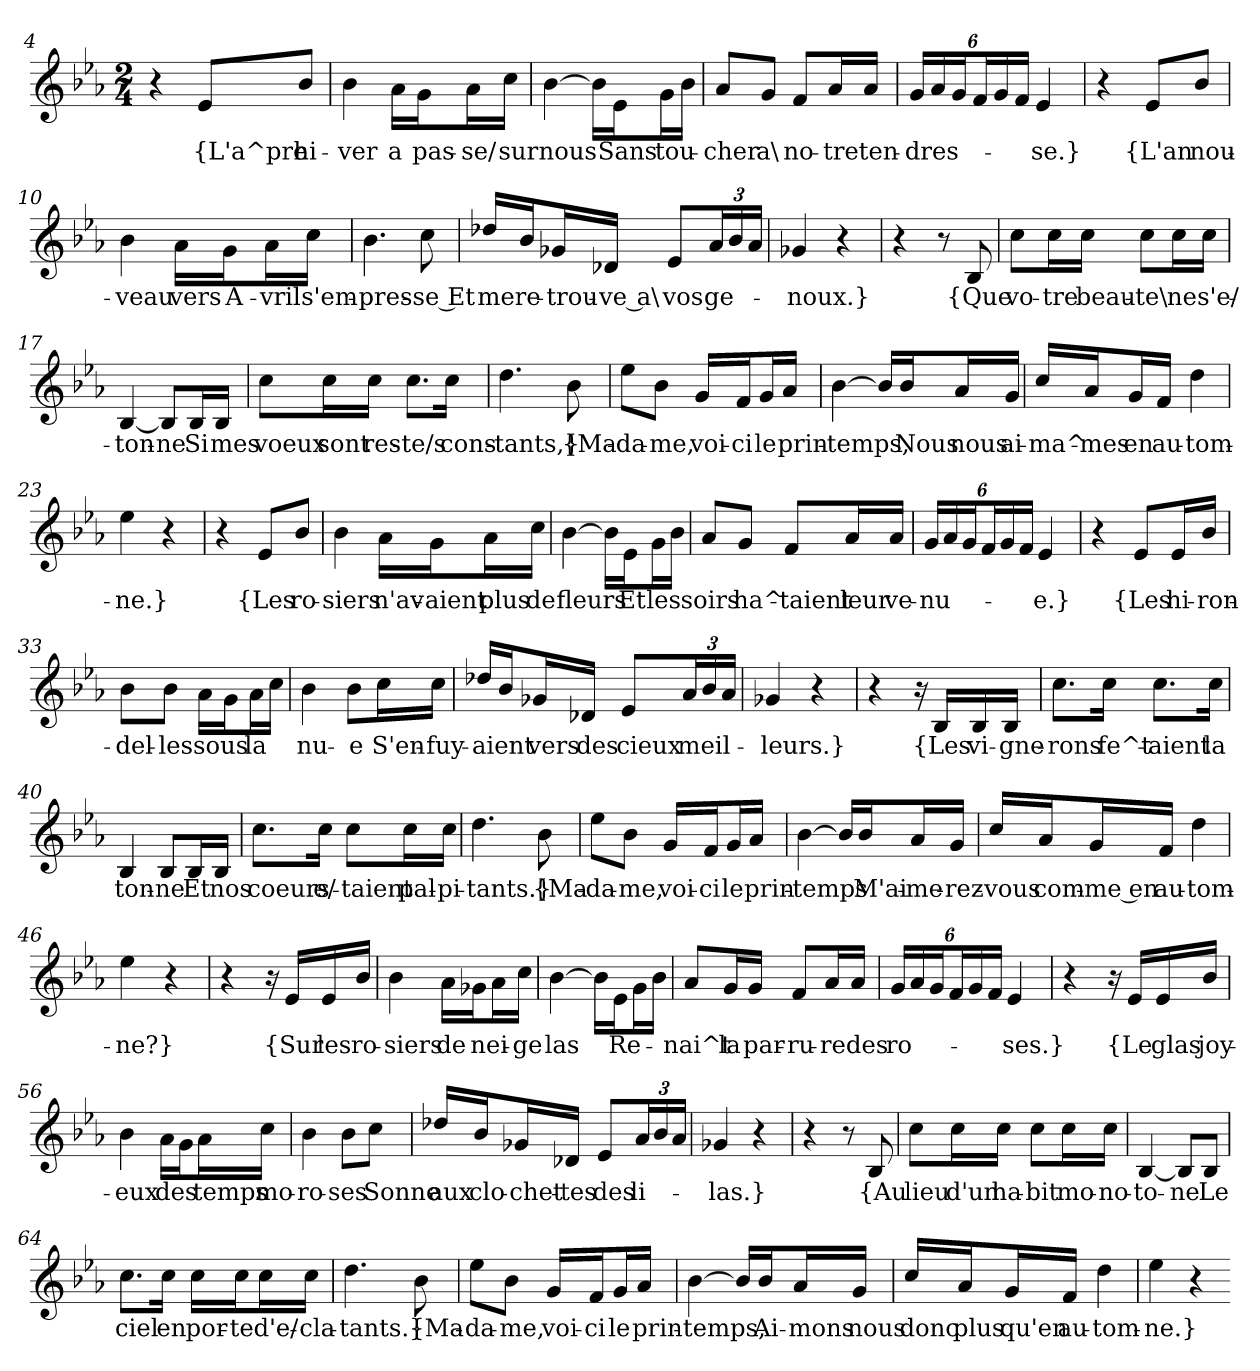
**kern	**text
*part1	*part1
*staff1	*staff1
*clefG2	*
*k[b-e-a-]	*
*M2/4	*
=4	=4
4r	.
8e-/L	{L'a^pre
8b-/J	hi-
=5	=5
4b-	-ver
16a-\LL	a
16g\J	pas-
16a-\L	-se/
16cc\JJ	sur
=6	=6
[4b-	nous
16b-\LL]	.
16e-\J	Sans
16g\L	tou-
16b-\JJ	.
=7	=7
8a-/L	-cher
8g/J	a\
8f/L	no-
16a-/L	-tre
16a-/JJ	ten-
=8	=8
24g/LL	-dres-
24a-/	.
24g/J	.
24f/L	.
24g/	.
24f/JJ	.
4e-	-se.}
=9	=9
4r	.
8e-/L	{L'an
8b-/J	nou-
=10	=10
4b-	-veau
16a-\LL	vers
16g\J	A-
16a-\L	-vril
16cc\JJ	s'em-
=11	=11
4.b-	-pres-
8cc	-se Et
=12	=12
16dd-X/LL	me
16b-/J	re-
16g-X/L	-trou-
16d-X/JJ	-ve a\
8e-/L	vos
24a-/L	ge-
24b-/	.
24a-/JJ	.
=13	=13
4g-X	-noux.}
4r	.
=15	=15
4r	.
8r	.
8B-	{Que
=16	=16
8cc\L	vo-
16cc\L	-tre
16cc\JJ	beau-
8cc\L	-te\
16cc\L	ne
16cc\JJ	s'e/-
=17	=17
[4B-	-ton-
8B-/L]	-ne
16B-/L	Si
16B-/JJ	mes
=18	=18
8cc\L	voeux
16cc\L	sont
16cc\JJ	res-
8.cc\L	-te/s
16cc\Jk	cons-
=19	=19
4.dd	-tants,}
8b-	{Ma-
=20	=20
8ee-\L	-da-
8b-\J	-me,
16g/LL	voi-
16f/J	-ci
16g/L	le
16a-/JJ	prin-
=21	=21
[4b-	-temps,
16b-/LL]	.
16b-/J	Nous
16a-/L	nous
16g/JJ	ai-
=22	=22
16cc/LL	-ma^-
16a-/J	-mes
16g/L	en
16f/JJ	au-
4dd	-tom-
=23	=23
4ee-	-ne.}
4r	.
=27	=27
4r	.
8e-/L	{Les
8b-/J	ro-
=28	=28
4b-	-siers
16a-\LL	n'av-
16g\J	-aient
16a-\L	plus
16cc\JJ	de
=29	=29
[4b-	fleurs
16b-\LL]	.
16e-\J	Et
16g\L	les
16b-\JJ	.
=30	=30
8a-/L	soirs
8g/J	ha^-
8f/L	-taient
16a-/L	leur
16a-/JJ	ve-
=31	=31
24g/LL	-nu-
24a-/	.
24g/J	.
24f/L	.
24g/	.
24f/JJ	.
4e-	-e.}
=32	=32
4r	.
8e-/L	{Les
16e-/L	hi-
16b-/JJ	-ron-
=33	=33
8b-\L	-del-
8b-\J	-les
16a-\LL	sous
16g\J	.
16a-\L	la
16cc\JJ	.
=34	=34
4b-	nu-
8b-\L	-e
16cc\L	S'en-
16cc\JJ	-fuy-
=35	=35
16dd-X/LL	-aient
16b-/J	.
16g-X/L	vers
16d-X/JJ	des
8e-/L	cieux
24a-/L	meil-
24b-/	.
24a-/JJ	.
=36	=36
4g-X	-leurs.}
4r	.
=38	=38
4r	.
16r	.
16B-/LL	{Les
16B-/	vi-
16B-/JJ	-gne-
=39	=39
8.cc\L	-rons
16cc\Jk	fe^t-
8.cc\L	-aient
16cc\Jk	la
=40	=40
4B-	ton-
8B-/L	-ne
16B-/L	Et
16B-/JJ	nos
=41	=41
8.cc\L	coeurs
16cc\Jk	e/-
8cc\L	-taient
16cc\L	pal-
16cc\JJ	-pi-
=42	=42
4.dd	-tants.}
8b-	{Ma-
=43	=43
8ee-\L	-da-
8b-\J	-me,
16g/LL	voi-
16f/J	-ci
16g/L	le
16a-/JJ	prin-
=44	=44
[4b-	-temps
16b-/LL]	.
16b-/J	M'ai-
16a-/L	-me-
16g/JJ	-rez-
=45	=45
16cc/LL	-vous
16a-/J	com-
16g/L	me en
16f/JJ	au-
4dd	-tom-
=46	=46
4ee-	-ne?}
4r	.
=50	=50
4r	.
16r	.
16e-/LL	{Sur
16e-/	les
16b-/JJ	ro-
=51	=51
4b-	siers
16a-\LL	de
16g-X\J	.
16a-\L	nei-
16cc\JJ	-ge
=52	=52
[4b-	las
16b-\LL]	.
16e-\J	Re-
16g\L	.
16b-\JJ	.
=53	=53
8a-/L	-nai^t
16g/L	la
16g/JJ	par-
8f/L	-ru-
16a-/L	-re
16a-/JJ	des
=54	=54
24g/LL	ro-
24a-/	.
24g/J	.
24f/L	.
24g/	.
24f/JJ	.
4e-	-ses.}
=55	=55
4r	.
16r	.
16e-/LL	{Le
16e-/	glas
16b-/JJ	joy-
=56	=56
4b-	-eux
16a-\LL	des
16g\J	.
16a-\L	temps
16cc\JJ	mo-
=57	=57
4b-	-ro-
8b-\L	-ses
8cc\J	Sonne
=58	=58
16dd-X/LL	aux
16b-/J	clo-
16g-X/L	-chet-
16d-X/JJ	-tes
8e-/L	des
24a-/L	li-
24b-/	.
24a-/JJ	.
=59	=59
4g-X	-las.}
4r	.
=61	=61
4r	.
8r	.
8B-	{Au
=62	=62
8cc\L	lieu
16cc\L	d'un
16cc\JJ	ha-
8cc\L	-bit
16cc\L	mo-
16cc\JJ	-no-
=63	=63
[4B-	-to-
8B-/L]	-ne
8B-/J	Le
=64	=64
8.cc\L	ciel
16cc\Jk	en
16cc\LL	por-
16cc\J	-te
16cc\L	d'e/-
16cc\JJ	-cla-
=65	=65
4.dd	-tants.}
8b-	{Ma-
=66	=66
8ee-\L	-da-
8b-\J	-me,
16g/LL	voi-
16f/J	-ci
16g/L	le
16a-/JJ	prin-
=67	=67
[4b-	-temps,
16b-/LL]	.
16b-/J	Ai-
16a-/L	mons
16g/JJ	nous
=68	=68
16cc/LL	donc
16a-/J	plus
16g/L	qu'en
16f/JJ	au-
4dd	-tom-
=69	=69
4ee-	-ne.}
4r	.
=-	=-
*-	*-
